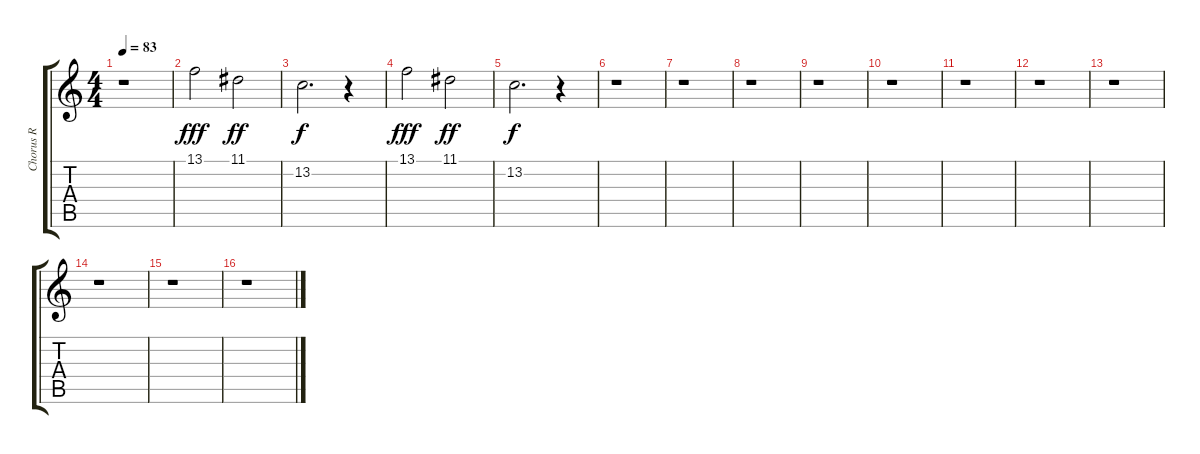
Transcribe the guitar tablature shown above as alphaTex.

\track ("Chorus R" "Chorus R") {instrument synthvoice}
\staff {score tabs}
\tuning (E4 B3 G3 D3 A2 E2) {hide}
\ts (4 4)
\tempo 83
\clef g2
\ks c
r.1{dy f} |
13.1.2{dy fff balance 9} 11.1.2{dy ff} |
13.2.2{d dy f} r.4 |
13.1.2{dy fff} 11.1.2{dy ff} |
13.2.2{d dy f} r.4 |
r.1 |
r.1 |
r.1 |
r.1 |
r.1 |
r.1 |
r.1 |
r.1 |
r.1 |
r.1 |
r.1
